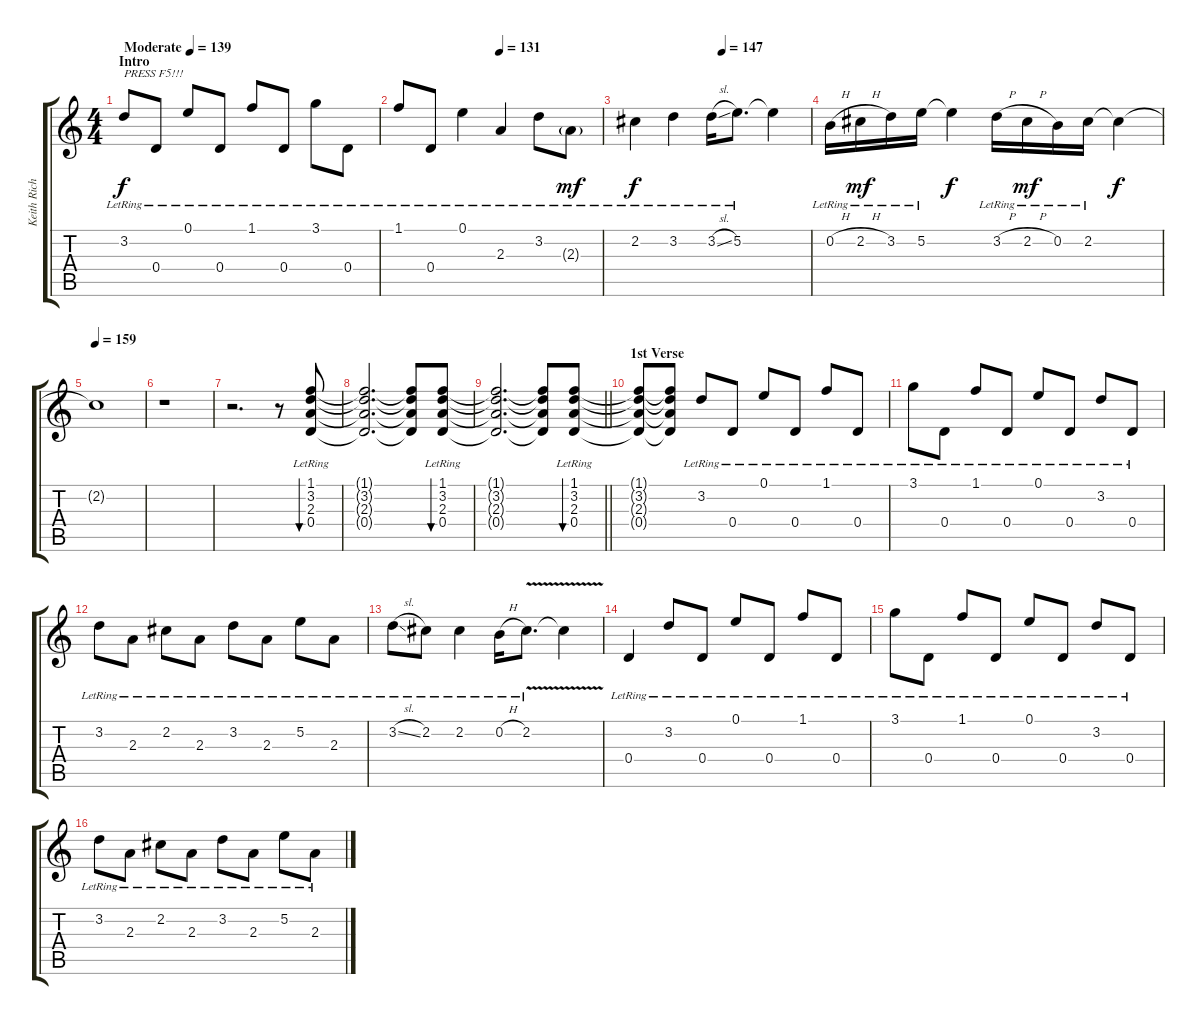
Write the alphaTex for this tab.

\track ("Keith Richards (Lead Guitar)" "Keith Rich") {instrument electricguitarjazz}
\staff {score tabs}
\tuning (E4 B3 G3 D3 A2 E2) {hide}
\ts (4 4)
\section ("" "Intro")
\tempo (139 "Moderate")
\clef g2
\ks c
3.2{lr}.8{txt "PRESS F5!!!" dy f instrument electricguitarjazz} 0.4{lr}.8 0.1{lr}.8 0.4{lr}.8 1.1{lr}.8 0.4{lr}.8 3.1{lr}.8 0.4{lr}.8 |
\tempo (131 0.5)
1.1{lr}.8 0.4{lr}.8 0.1{lr}.4 2.3{lr}.4 3.2{lr}.8 2.3{g lr}.8{dy mf} |
\tempo (147 0.5)
2.2{lr}.4{dy f} 3.2{lr}.4 3.2{sl lr}.16 5.2{lr}.8{d} 5.2{t}.4 |
0.2{h lr}.16 2.2{h lr}.16{dy mf} 3.2{lr}.16 5.2{lr}.16 5.2{t}.4{dy f} 3.2{h lr}.16 2.2{h lr}.16{dy mf} 0.2{lr}.16 2.2{lr}.16 2.2{t}.4{dy f} |
\tempo 159
2.2{t}.1 |
r.1{instrument electricguitarclean} |
r.2{d} r.8 (1.1{lr} 3.2{lr} 2.3{lr} 0.4).8{bu 480} |
(1.1{t} 3.2{t} 2.3{t} 0.4{t}).2{d} (1.1{t} 3.2{t} 2.3{t} 0.4{t}).8 (1.1{lr} 3.2{lr} 2.3{lr} 0.4).8{bu 480} |
\barLineRight lightlight
(1.1{t} 3.2{t} 2.3{t} 0.4{t}).2{d} (1.1{t} 3.2{t} 2.3{t} 0.4{t}).8 (1.1{lr} 3.2{lr} 2.3{lr} 0.4).8{bu 480} |
\section ("" "1st Verse")
(1.1{t} 3.2{t} 2.3{t} 0.4{t}).8 (1.1{t} 3.2{t} 2.3{t} 0.4{t}).8 3.2{lr}.8 0.4{lr}.8 0.1{lr}.8 0.4{lr}.8 1.1{lr}.8 0.4{lr}.8 |
3.1{lr}.8 0.4{lr}.8 1.1{lr}.8 0.4{lr}.8 0.1{lr}.8 0.4{lr}.8 3.2{lr}.8 0.4{lr}.8 |
3.2{lr}.8 2.3{lr}.8 2.2{lr}.8 2.3{lr}.8 3.2{lr}.8 2.3{lr}.8 5.2{lr}.8 2.3{lr}.8 |
3.2{sl lr}.8 2.2{lr}.8 2.2{lr}.4 0.2{h lr}.16 2.2{v lr}.8{d} 2.2{t}.4 |
0.4{lr}.4 3.2{lr}.8 0.4{lr}.8 0.1{lr}.8 0.4{lr}.8 1.1{lr}.8 0.4{lr}.8 |
3.1{lr}.8 0.4{lr}.8 1.1{lr}.8 0.4{lr}.8 0.1{lr}.8 0.4{lr}.8 3.2{lr}.8 0.4{lr}.8 |
3.2{lr}.8 2.3{lr}.8 2.2{lr}.8 2.3{lr}.8 3.2{lr}.8 2.3{lr}.8 5.2{lr}.8 2.3{lr}.8
